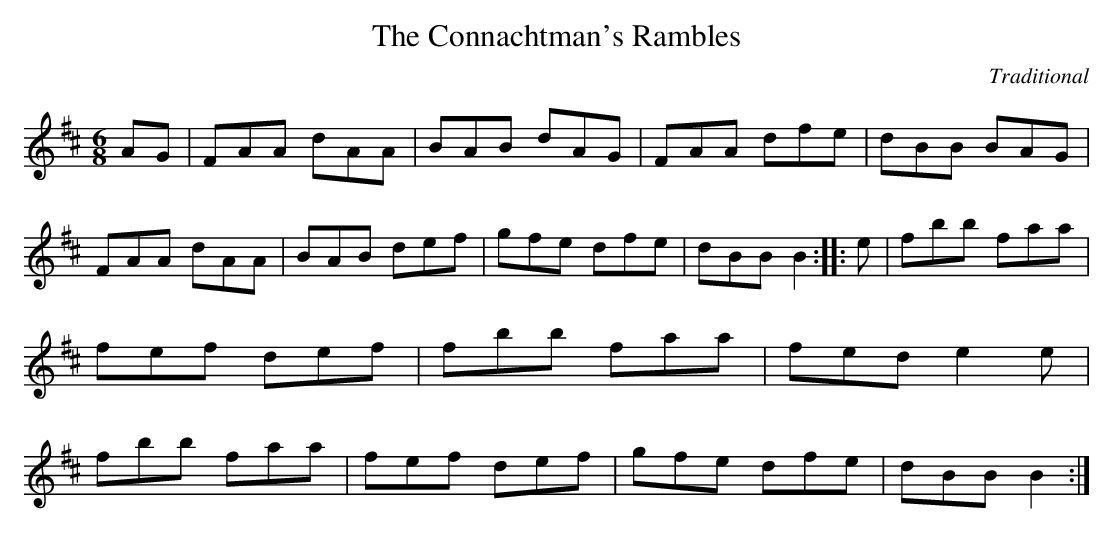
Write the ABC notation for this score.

X:1
T:Connachtman's Rambles, The
C:Traditional
M:6/8
K:D
E:8
AG|FAA dAA|BAB dAG|FAA dfe|dBB BAG|FAA dAA|BAB def|gfe dfe|dBB B2::\
e|fbb faa|fef def|fbb faa|fed e2 e|fbb faa|fef def|gfe dfe|dBB B2:|**
